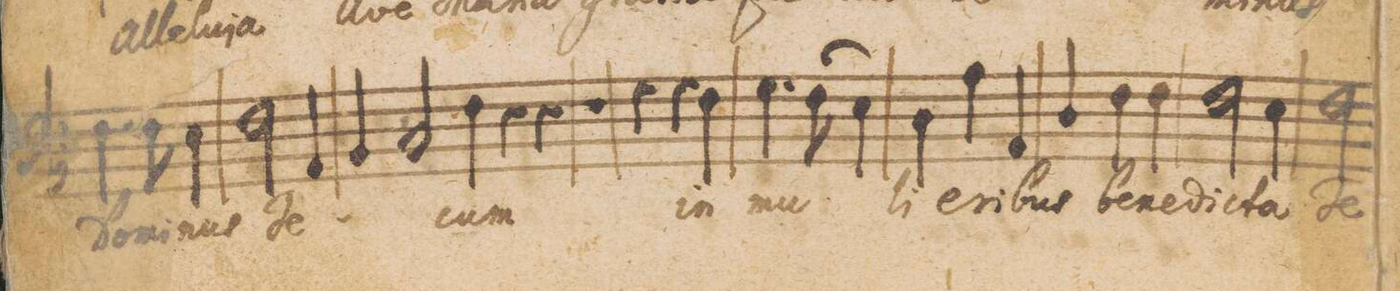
**kern	**text
*I"Baſso	*
*clefF4	*
*k[b-]	*
*met(C|)	*
*M3/4	*
4.F\	Do-
8F\	-mi-
4E\	-nus
=59	=59
2F\	Te-
4AA/	.
=60	=60
4BB-/	.
2C/	.
=61-	=61
4F\	-cum
4r	.
4r	.
=62	=62
2.r	.
=63	=63
4r	.
4r	.
4F\	in
=64	=64
4.G\	mu-
(8F\	.
4E\)	.
=65	=65
4D\	-li-
4A\	-e-
4AA/	-ri-
=66	=66
4D/	-bus
4F\	be-
4F\	-ne-
=67	=67
2F\	-dic-
4E\	-ta
=68	=68
2F\	Te
*-	*-
